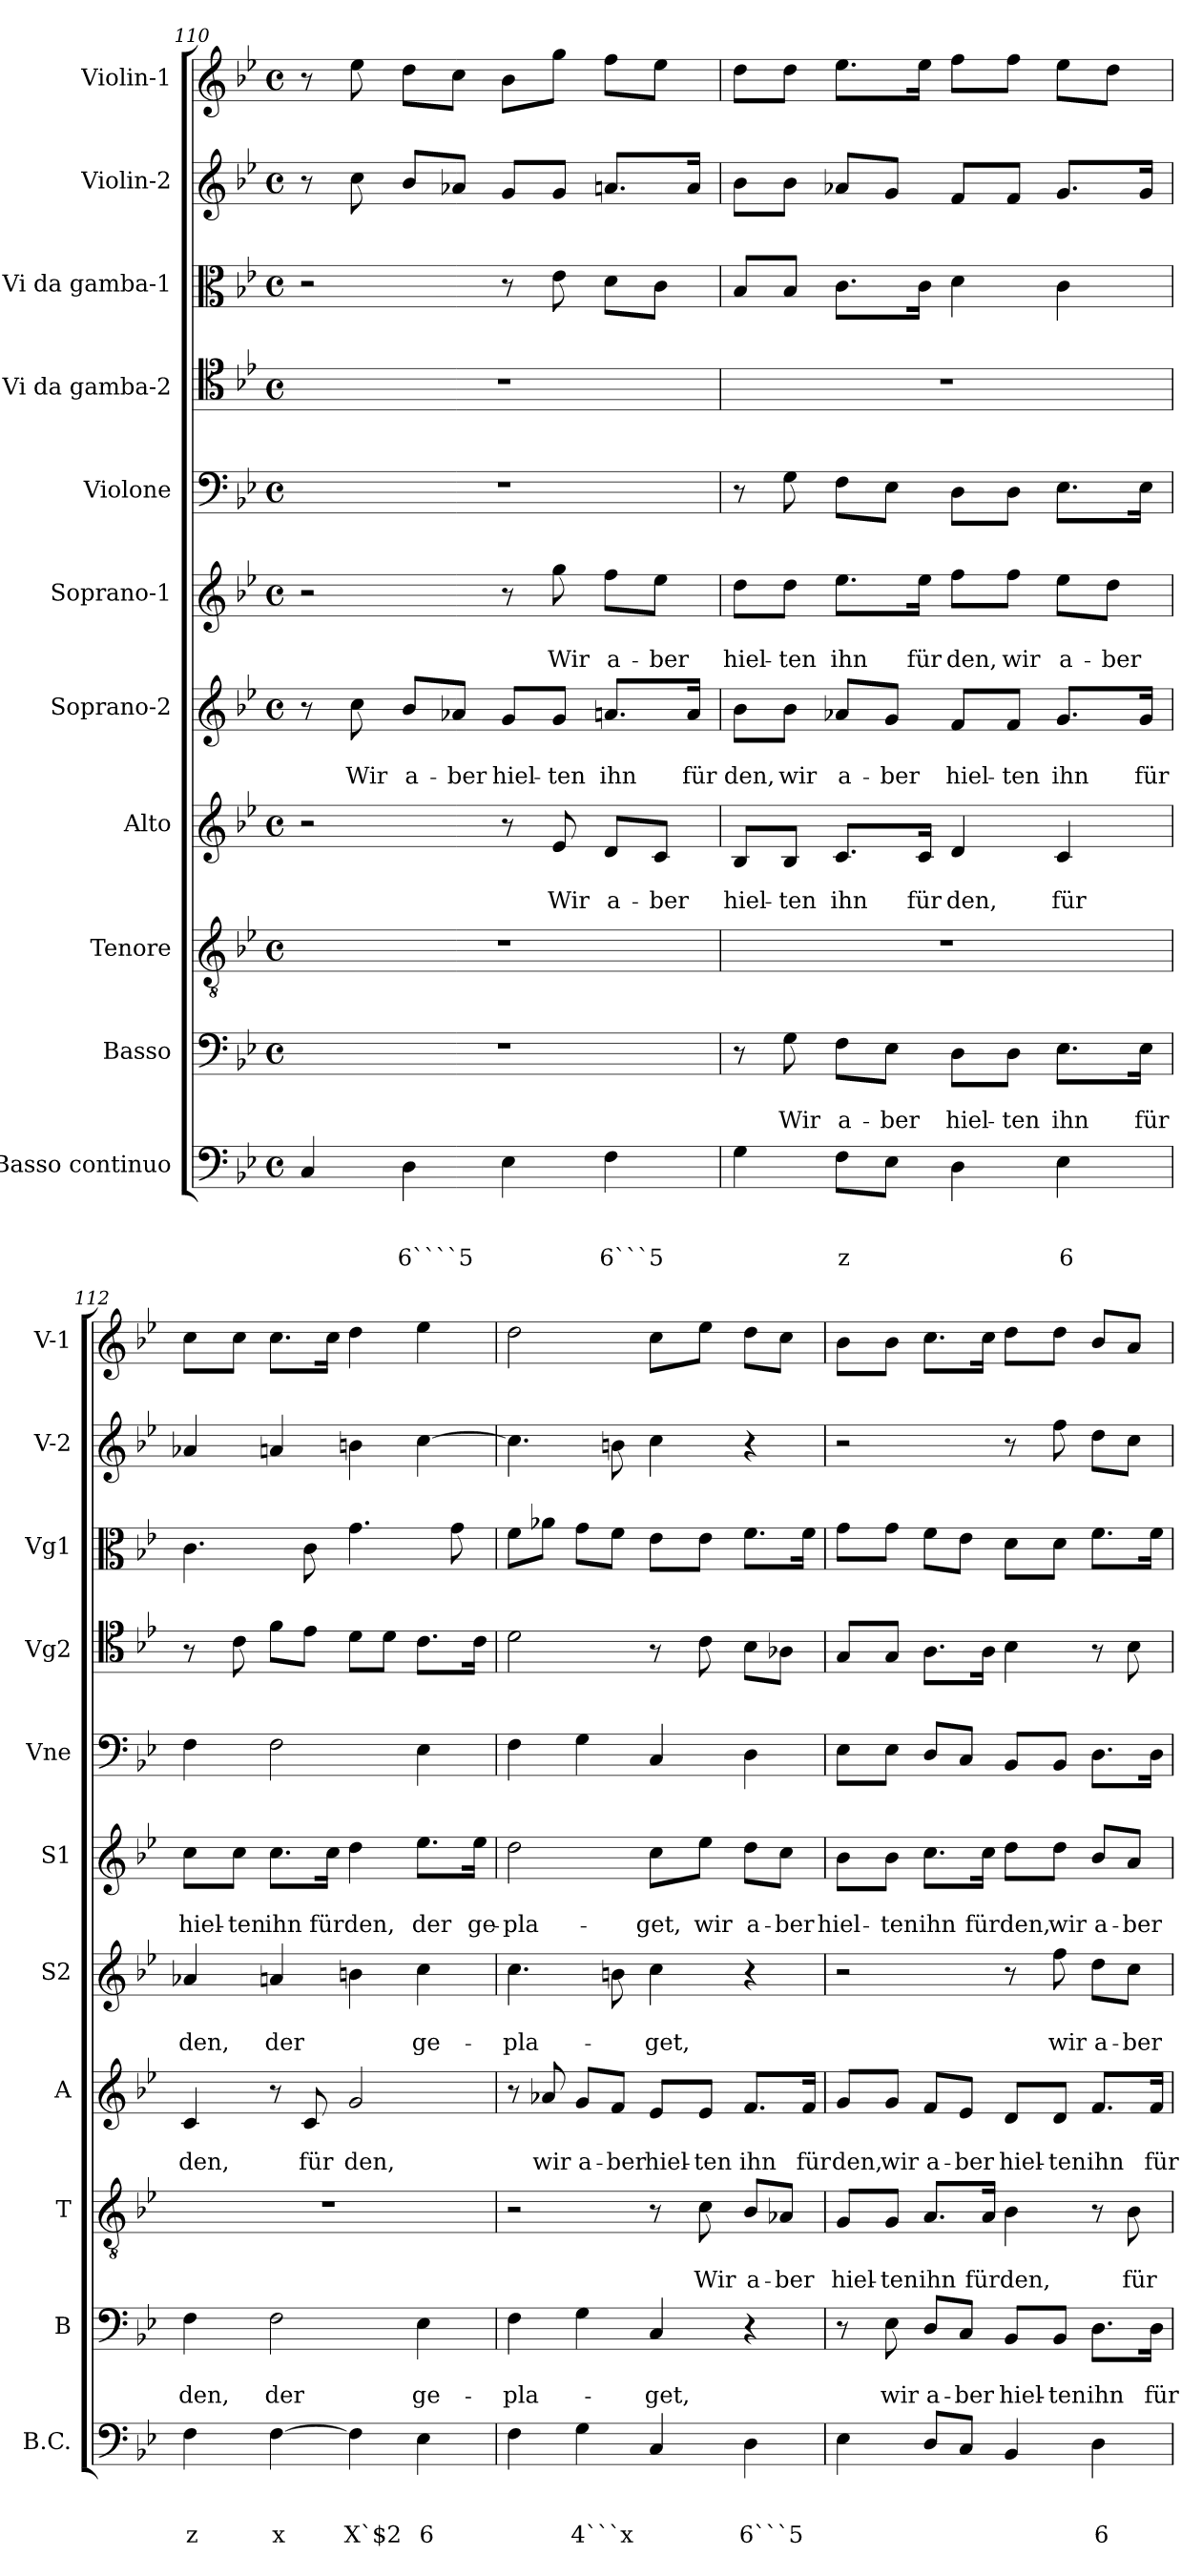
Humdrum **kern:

**kern	**text	**text	**text	**kern	**text	**text	**kern	**text	**text	**kern	**text	**text	**kern	**text	**text	**kern	**text	**text	**kern	**kern	**kern	**kern	**kern
*part11	*part11	*part11	*part11	*part10	*part10	*part10	*part9	*part9	*part9	*part8	*part8	*part8	*part7	*part7	*part7	*part6	*part6	*part6	*part5	*part4	*part3	*part2	*part1
*staff11	*staff11	*staff11	*staff11	*staff10	*staff10	*staff10	*staff9	*staff9	*staff9	*staff8	*staff8	*staff8	*staff7	*staff7	*staff7	*staff6	*staff6	*staff6	*staff5	*staff4	*staff3	*staff2	*staff1
*I"Basso continuo	*	*	*	*I"Basso	*	*	*I"Tenore	*	*	*I"Alto	*	*	*I"Soprano-2	*	*	*I"Soprano-1	*	*	*I"Violone	*I"Vi da gamba-2	*I"Vi da gamba-1	*I"Violin-2	*I"Violin-1
*I'B.C.	*	*	*	*I'B	*	*	*I'T	*	*	*I'A	*	*	*I'S2	*	*	*I'S1	*	*	*I'Vne	*I'Vg2	*I'Vg1	*I'V-2	*I'V-1
!!LO:PB:g=z
*clefF4	*	*	*	*clefF4	*	*	*clefGv2	*	*	*clefG2	*	*	*clefG2	*	*	*clefG2	*	*	*clefF4	*clefC4	*clefC3	*clefG2	*clefG2
*k[b-e-]	*	*	*	*k[b-e-]	*	*	*k[b-e-]	*	*	*k[b-e-]	*	*	*k[b-e-]	*	*	*k[b-e-]	*	*	*k[b-e-]	*k[b-e-]	*k[b-e-]	*k[b-e-]	*k[b-e-]
*B-:	*	*	*	*B-:	*	*	*B-:	*	*	*B-:	*	*	*B-:	*	*	*B-:	*	*	*B-:	*B-:	*B-:	*B-:	*B-:
*M4/4	*	*	*	*M4/4	*	*	*M4/4	*	*	*M4/4	*	*	*M4/4	*	*	*M4/4	*	*	*M4/4	*M4/4	*M4/4	*M4/4	*M4/4
*met(c)	*	*	*	*met(c)	*	*	*met(c)	*	*	*met(c)	*	*	*met(c)	*	*	*met(c)	*	*	*met(c)	*met(c)	*met(c)	*met(c)	*met(c)
=110	=110	=110	=110	=110	=110	=110	=110	=110	=110	=110	=110	=110	=110	=110	=110	=110	=110	=110	=110	=110	=110	=110	=110
4C/	.	.	.	1r	.	.	1r	.	.	2r	.	.	8r	.	.	2r	.	.	1r	1r	2r	8r	8r
!	!	!	!	!	!	!	!	!	!	!	!	!	!	!	!LO:LY:b	!	!	!	!	!	!	!	!
.	.	.	.	.	.	.	.	.	.	.	.	.	8cc\	.	Wir	.	.	.	.	.	.	8cc\	8ee-\
!	!	!	!LO:LY:b	!	!	!	!	!	!	!	!	!	!	!	!LO:LY:b	!	!	!	!	!	!	!	!
4D\	.	.	6````5	.	.	.	.	.	.	.	.	.	8b-/L	.	a-	.	.	.	.	.	.	8b-/L	8dd\L
!	!	!	!	!	!	!	!	!	!	!	!	!	!	!	!LO:LY:b	!	!	!	!	!	!	!	!
.	.	.	.	.	.	.	.	.	.	.	.	.	8a-X/J	.	-ber	.	.	.	.	.	.	8a-X/J	8cc\J
!	!	!	!	!	!	!	!	!	!	!	!	!	!	!	!LO:LY:b	!	!	!	!	!	!	!	!
4E-\	.	.	.	.	.	.	.	.	.	8r	.	.	8g/L	.	hiel-	8r	.	.	.	.	8r	8g/L	8b-\L
!	!	!	!	!	!	!	!	!	!	!	!	!LO:LY:b	!	!	!LO:LY:b	!	!	!LO:LY:b	!	!	!	!	!
.	.	.	.	.	.	.	.	.	.	8e-/	.	Wir	8g/J	.	-ten	8gg\	.	Wir	.	.	8e-\	8g/J	8gg\J
!	!	!	!LO:LY:b	!	!	!	!	!	!	!	!	!LO:LY:b	!	!	!LO:LY:b	!	!	!LO:LY:b	!	!	!	!	!
4F\	.	.	6```5	.	.	.	.	.	.	8d/L	.	a-	8.an/L	.	ihn	8ff\L	.	a-	.	.	8d\L	8.an/L	8ff\L
!	!	!	!	!	!	!	!	!	!	!	!	!LO:LY:b	!	!	!	!	!	!LO:LY:b	!	!	!	!	!
.	.	.	.	.	.	.	.	.	.	8c/J	.	-ber	.	.	.	8ee-\J	.	-ber	.	.	8c\J	.	8ee-\J
!	!	!	!	!	!	!	!	!	!	!	!	!	!	!	!LO:LY:b	!	!	!	!	!	!	!	!
.	.	.	.	.	.	.	.	.	.	.	.	.	16a/Jk	.	für	.	.	.	.	.	.	16a/Jk	.
=111	=111	=111	=111	=111	=111	=111	=111	=111	=111	=111	=111	=111	=111	=111	=111	=111	=111	=111	=111	=111	=111	=111	=111
!	!	!	!	!	!	!	!	!	!	!	!	!LO:LY:b	!	!	!LO:LY:b	!	!	!LO:LY:b	!	!	!	!	!
4G\	.	.	.	8r	.	.	1r	.	.	8B-/L	.	hiel-	8b-\L	.	den,	8dd\L	.	hiel-	8r	1r	8B-/L	8b-\L	8dd\L
!	!	!	!	!	!	!LO:LY:b	!	!	!	!	!	!LO:LY:b	!	!	!LO:LY:b	!	!	!LO:LY:b	!	!	!	!	!
.	.	.	.	8G\	.	Wir	.	.	.	8B-/J	.	-ten	8b-\J	.	wir	8dd\J	.	-ten	8G\	.	8B-/J	8b-\J	8dd\J
!	!	!	!LO:LY:b	!	!	!LO:LY:b	!	!	!	!	!	!LO:LY:b	!	!	!LO:LY:b	!	!	!LO:LY:b	!	!	!	!	!
8F\L	.	.	z	8F\L	.	a-	.	.	.	8.c/L	.	ihn	8a-X/L	.	a-	8.ee-\L	.	ihn	8F\L	.	8.c\L	8a-X/L	8.ee-\L
!	!	!	!	!	!	!LO:LY:b	!	!	!	!	!	!	!	!	!LO:LY:b	!	!	!	!	!	!	!	!
8E-\J	.	.	.	8E-\J	.	-ber	.	.	.	.	.	.	8g/J	.	-ber	.	.	.	8E-\J	.	.	8g/J	.
!	!	!	!	!	!	!	!	!	!	!	!	!LO:LY:b	!	!	!	!	!	!LO:LY:b	!	!	!	!	!
.	.	.	.	.	.	.	.	.	.	16c/Jk	.	für	.	.	.	16ee-\Jk	.	für	.	.	16c\Jk	.	16ee-\Jk
!	!	!	!	!	!	!LO:LY:b	!	!	!	!	!	!LO:LY:b	!	!	!LO:LY:b	!	!	!LO:LY:b	!	!	!	!	!
4D\	.	.	.	8D\L	.	hiel-	.	.	.	4d/	.	den,	8f/L	.	hiel-	8ff\L	.	den,	8D\L	.	4d\	8f/L	8ff\L
!	!	!	!	!	!	!LO:LY:b	!	!	!	!	!	!	!	!	!LO:LY:b	!	!	!LO:LY:b	!	!	!	!	!
.	.	.	.	8D\J	.	-ten	.	.	.	.	.	.	8f/J	.	-ten	8ff\J	.	wir	8D\J	.	.	8f/J	8ff\J
!	!	!	!LO:LY:b	!	!	!LO:LY:b	!	!	!	!	!	!LO:LY:b	!	!	!LO:LY:b	!	!	!LO:LY:b	!	!	!	!	!
4E-\	.	.	6	8.E-\L	.	ihn	.	.	.	4c/	.	für	8.g/L	.	ihn	8ee-\L	.	a-	8.E-\L	.	4c\	8.g/L	8ee-\L
!	!	!	!	!	!	!	!	!	!	!	!	!	!	!	!	!	!	!LO:LY:b	!	!	!	!	!
.	.	.	.	.	.	.	.	.	.	.	.	.	.	.	.	8dd\J	.	-ber	.	.	.	.	8dd\J
!	!	!	!	!	!	!LO:LY:b	!	!	!	!	!	!	!	!	!LO:LY:b	!	!	!	!	!	!	!	!
.	.	.	.	16E-\Jk	.	für	.	.	.	.	.	.	16g/Jk	.	für	.	.	.	16E-\Jk	.	.	16g/Jk	.
=112	=112	=112	=112	=112	=112	=112	=112	=112	=112	=112	=112	=112	=112	=112	=112	=112	=112	=112	=112	=112	=112	=112	=112
!	!	!	!LO:LY:b	!	!	!LO:LY:b	!	!	!	!	!	!LO:LY:b	!	!	!LO:LY:b	!	!	!LO:LY:b	!	!	!	!	!
4F\	.	.	z	4F\	.	den,	1r	.	.	4c/	.	den,	4a-X/	.	den,	8cc\L	.	hiel-	4F\	8r	4.c\	4a-X/	8cc\L
!	!	!	!	!	!	!	!	!	!	!	!	!	!	!	!	!	!	!LO:LY:b	!	!	!	!	!
.	.	.	.	.	.	.	.	.	.	.	.	.	.	.	.	8cc\J	.	-ten	.	8c\	.	.	8cc\J
!	!	!	!LO:LY:b	!	!	!LO:LY:b	!	!	!	!	!	!	!	!	!LO:LY:b	!	!	!LO:LY:b	!	!	!	!	!
[4F\	.	.	x	2F\	.	der	.	.	.	8r	.	.	4an/	.	der	8.cc\L	.	ihn	2F\	8f\L	.	4an/	8.cc\L
!	!	!	!	!	!	!	!	!	!	!	!	!LO:LY:b	!	!	!	!	!	!	!	!	!	!	!
.	.	.	.	.	.	.	.	.	.	8c/	.	für	.	.	.	.	.	.	.	8e-\J	8c\	.	.
!	!	!	!	!	!	!	!	!	!	!	!	!	!	!	!	!	!	!LO:LY:b	!	!	!	!	!
.	.	.	.	.	.	.	.	.	.	.	.	.	.	.	.	16cc\Jk	.	für	.	.	.	.	16cc\Jk
!	!	!	!LO:LY:b	!	!	!	!	!	!	!	!	!LO:LY:b	!	!	!	!	!	!LO:LY:b	!	!	!	!	!
4F\]	.	.	X`$2	.	.	.	.	.	.	2g/	.	den,	4bn\	.	.	4dd\	.	den,	.	8d\L	4.g\	4bn\	4dd\
.	.	.	.	.	.	.	.	.	.	.	.	.	.	.	.	.	.	.	.	8d\J	.	.	.
!	!	!	!LO:LY:b	!	!	!LO:LY:b	!	!	!	!	!	!	!	!	!LO:LY:b	!	!	!LO:LY:b	!	!	!	!	!
4E-\	.	.	6	4E-\	.	ge-	.	.	.	.	.	.	4cc\	.	ge-	8.ee-\L	.	der	4E-\	8.c\L	.	[4cc\	4ee-\
.	.	.	.	.	.	.	.	.	.	.	.	.	.	.	.	.	.	.	.	.	8g\	.	.
!	!	!	!	!	!	!	!	!	!	!	!	!	!	!	!	!	!	!LO:LY:b	!	!	!	!	!
.	.	.	.	.	.	.	.	.	.	.	.	.	.	.	.	16ee-\Jk	.	ge-	.	16c\Jk	.	.	.
=113	=113	=113	=113	=113	=113	=113	=113	=113	=113	=113	=113	=113	=113	=113	=113	=113	=113	=113	=113	=113	=113	=113	=113
!	!	!	!	!	!	!LO:LY:b	!	!	!	!	!	!	!	!	!LO:LY:b	!	!	!LO:LY:b	!	!	!	!	!
4F\	.	.	.	4F\	.	-pla-	2r	.	.	8r	.	.	4.cc\	.	-pla-	2dd\	.	-pla-	4F\	2d\	8f\L	4.cc\]	2dd\
!	!	!	!	!	!	!	!	!	!	!	!	!LO:LY:b	!	!	!	!	!	!	!	!	!	!	!
.	.	.	.	.	.	.	.	.	.	8a-X/	.	wir	.	.	.	.	.	.	.	.	8a-X\J	.	.
!	!	!	!LO:LY:b	!	!	!	!	!	!	!	!	!LO:LY:b	!	!	!	!	!	!	!	!	!	!	!
4G\	.	.	4```x	4G\	.	.	.	.	.	8g/L	.	a-	.	.	.	.	.	.	4G\	.	8g\L	.	.
!	!	!	!	!	!	!	!	!	!	!	!	!LO:LY:b	!	!	!	!	!	!	!	!	!	!	!
.	.	.	.	.	.	.	.	.	.	8f/J	.	-ber	8bn\	.	.	.	.	.	.	.	8f\J	8bn\	.
!	!	!	!	!	!	!LO:LY:b	!	!	!	!	!	!LO:LY:b	!	!	!LO:LY:b	!	!	!LO:LY:b	!	!	!	!	!
4C/	.	.	.	4C/	.	-get,	8r	.	.	8e-/L	.	hiel-	4cc\	.	-get,	8cc\L	.	-get,	4C/	8r	8e-\L	4cc\	8cc\L
!	!	!	!	!	!	!	!	!	!LO:LY:b	!	!	!LO:LY:b	!	!	!	!	!	!LO:LY:b	!	!	!	!	!
.	.	.	.	.	.	.	8c\	.	Wir	8e-/J	.	-ten	.	.	.	8ee-\J	.	wir	.	8c\	8e-\J	.	8ee-\J
!	!	!	!LO:LY:b	!	!	!	!	!	!LO:LY:b	!	!	!LO:LY:b	!	!	!	!	!	!LO:LY:b	!	!	!	!	!
4D\	.	.	6```5	4r	.	.	8B-/L	.	a-	8.f/L	.	ihn	4r	.	.	8dd\L	.	a-	4D\	8B-\L	8.f\L	4r	8dd\L
!	!	!	!	!	!	!	!	!	!LO:LY:b	!	!	!	!	!	!	!	!	!LO:LY:b	!	!	!	!	!
.	.	.	.	.	.	.	8A-X/J	.	-ber	.	.	.	.	.	.	8cc\J	.	-ber	.	8A-X\J	.	.	8cc\J
!	!	!	!	!	!	!	!	!	!	!	!	!LO:LY:b	!	!	!	!	!	!	!	!	!	!	!
.	.	.	.	.	.	.	.	.	.	16f/Jk	.	für	.	.	.	.	.	.	.	.	16f\Jk	.	.
!!LO:PB:g=z
=114	=114	=114	=114	=114	=114	=114	=114	=114	=114	=114	=114	=114	=114	=114	=114	=114	=114	=114	=114	=114	=114	=114	=114
!	!	!	!	!	!	!	!	!	!LO:LY:b	!	!	!LO:LY:b	!	!	!	!	!	!LO:LY:b	!	!	!	!	!
4E-\	.	.	.	8r	.	.	8G/L	.	hiel-	8g/L	.	den,	2r	.	.	8b-\L	.	hiel-	8E-\L	8G/L	8g\L	2r	8b-\L
!	!	!	!	!	!	!LO:LY:b	!	!	!LO:LY:b	!	!	!LO:LY:b	!	!	!	!	!	!LO:LY:b	!	!	!	!	!
.	.	.	.	8E-\	.	wir	8G/J	.	-ten	8g/J	.	wir	.	.	.	8b-\J	.	-ten	8E-\J	8G/J	8g\J	.	8b-\J
!	!	!	!	!	!	!LO:LY:b	!	!	!LO:LY:b	!	!	!LO:LY:b	!	!	!	!	!	!LO:LY:b	!	!	!	!	!
8D/L	.	.	.	8D/L	.	a-	8.A/L	.	ihn	8f/L	.	a-	.	.	.	8.cc\L	.	ihn	8D/L	8.A\L	8f\L	.	8.cc\L
!	!	!	!	!	!	!LO:LY:b	!	!	!	!	!	!LO:LY:b	!	!	!	!	!	!	!	!	!	!	!
8C/J	.	.	.	8C/J	.	-ber	.	.	.	8e-/J	.	-ber	.	.	.	.	.	.	8C/J	.	8e-\J	.	.
!	!	!	!	!	!	!	!	!	!LO:LY:b	!	!	!	!	!	!	!	!	!LO:LY:b	!	!	!	!	!
.	.	.	.	.	.	.	16A/Jk	.	für	.	.	.	.	.	.	16cc\Jk	.	für	.	16A\Jk	.	.	16cc\Jk
!	!	!	!	!	!	!LO:LY:b	!	!	!LO:LY:b	!	!	!LO:LY:b	!	!	!	!	!	!LO:LY:b	!	!	!	!	!
4BB-/	.	.	.	8BB-/L	.	hiel-	4B-\	.	den,	8d/L	.	hiel-	8r	.	.	8dd\L	.	den,	8BB-/L	4B-\	8d\L	8r	8dd\L
!	!	!	!	!	!	!LO:LY:b	!	!	!	!	!	!LO:LY:b	!	!	!LO:LY:b	!	!	!LO:LY:b	!	!	!	!	!
.	.	.	.	8BB-/J	.	-ten	.	.	.	8d/J	.	-ten	8ff\	.	wir	8dd\J	.	wir	8BB-/J	.	8d\J	8ff\	8dd\J
!	!	!	!LO:LY:b	!	!	!LO:LY:b	!	!	!	!	!	!LO:LY:b	!	!	!LO:LY:b	!	!	!LO:LY:b	!	!	!	!	!
4D\	.	.	6	8.D\L	.	ihn	8r	.	.	8.f/L	.	ihn	8dd\L	.	a-	8b-/L	.	a-	8.D\L	8r	8.f\L	8dd\L	8b-/L
!	!	!	!	!	!	!	!	!	!LO:LY:b	!	!	!	!	!	!LO:LY:b	!	!	!LO:LY:b	!	!	!	!	!
.	.	.	.	.	.	.	8B-\	.	für	.	.	.	8cc\J	.	-ber	8a/J	.	-ber	.	8B-\	.	8cc\J	8a/J
!	!	!	!	!	!	!LO:LY:b	!	!	!	!	!	!LO:LY:b	!	!	!	!	!	!	!	!	!	!	!
.	.	.	.	16D\Jk	.	für	.	.	.	16f/Jk	.	für	.	.	.	.	.	.	16D\Jk	.	16f\Jk	.	.
=	=	=	=	=	=	=	=	=	=	=	=	=	=	=	=	=	=	=	=	=	=	=	=
*-	*-	*-	*-	*-	*-	*-	*-	*-	*-	*-	*-	*-	*-	*-	*-	*-	*-	*-	*-	*-	*-	*-	*-
